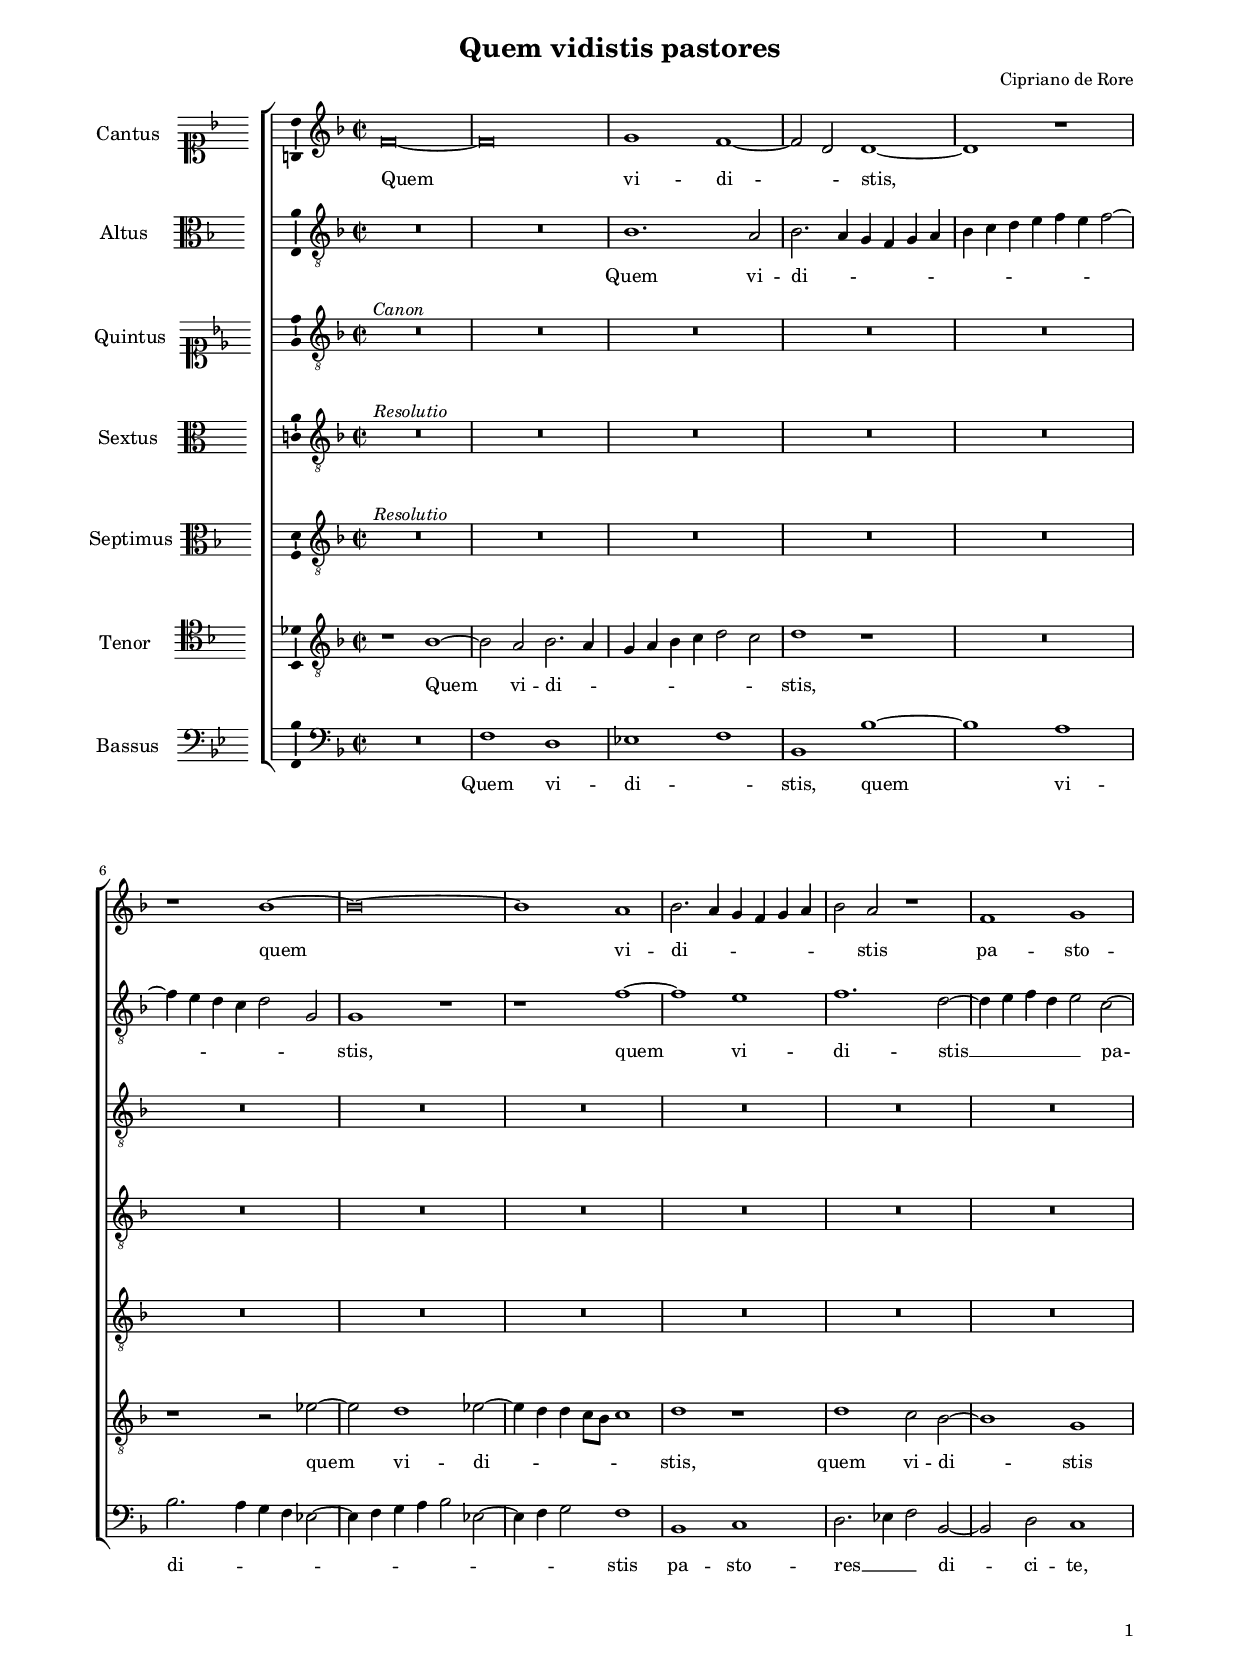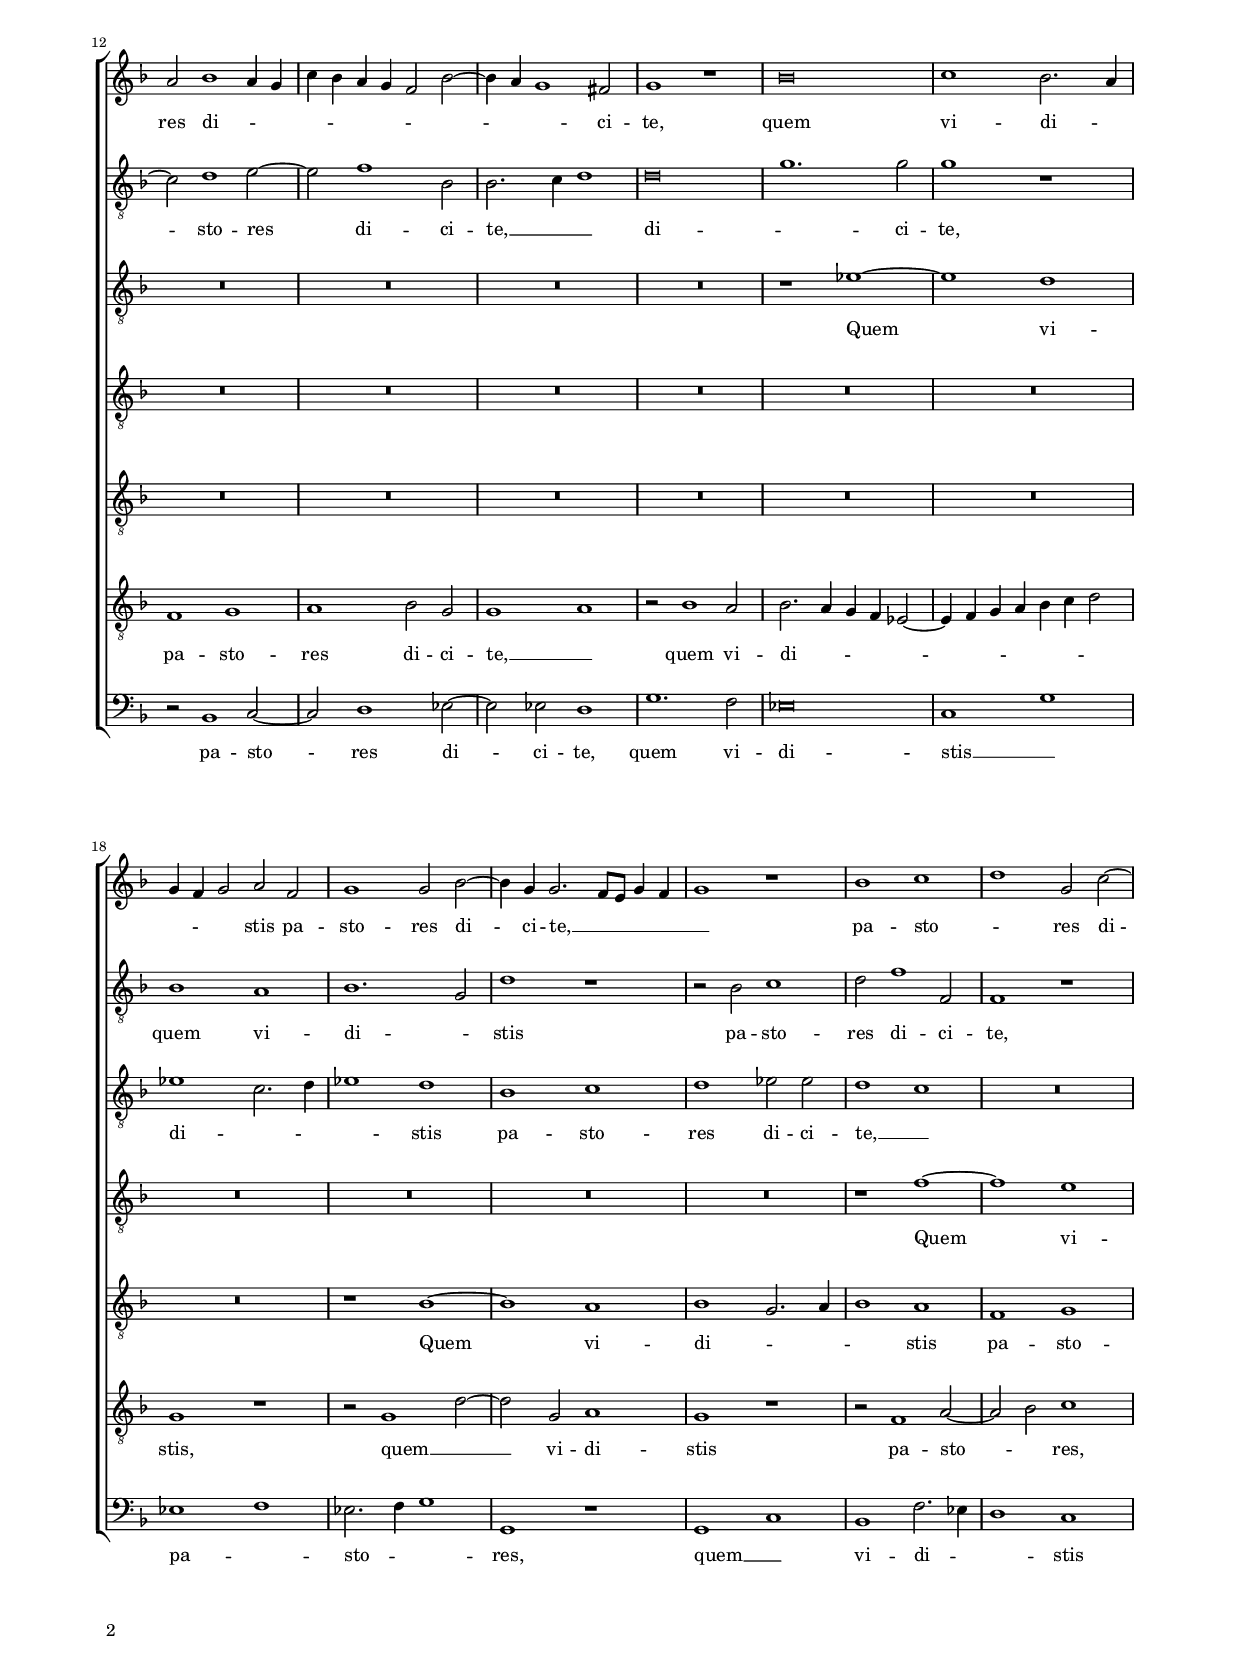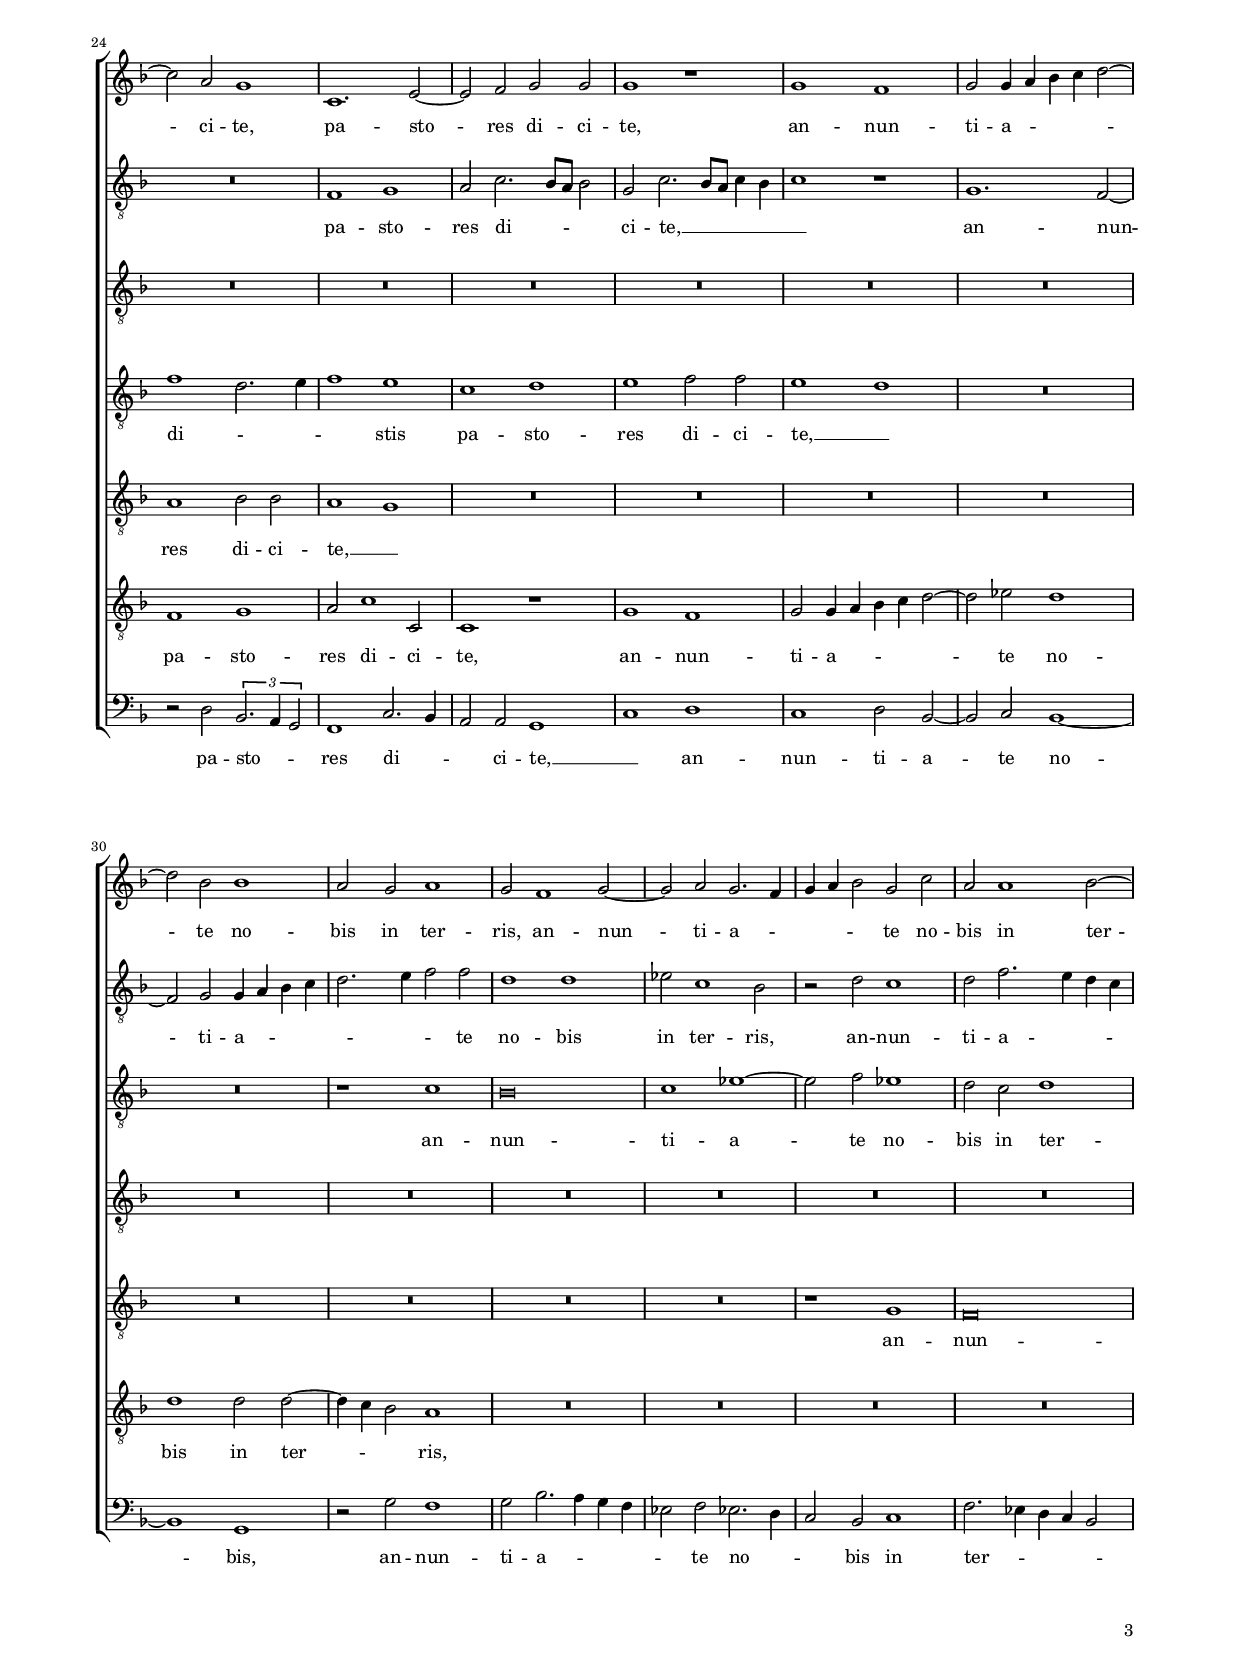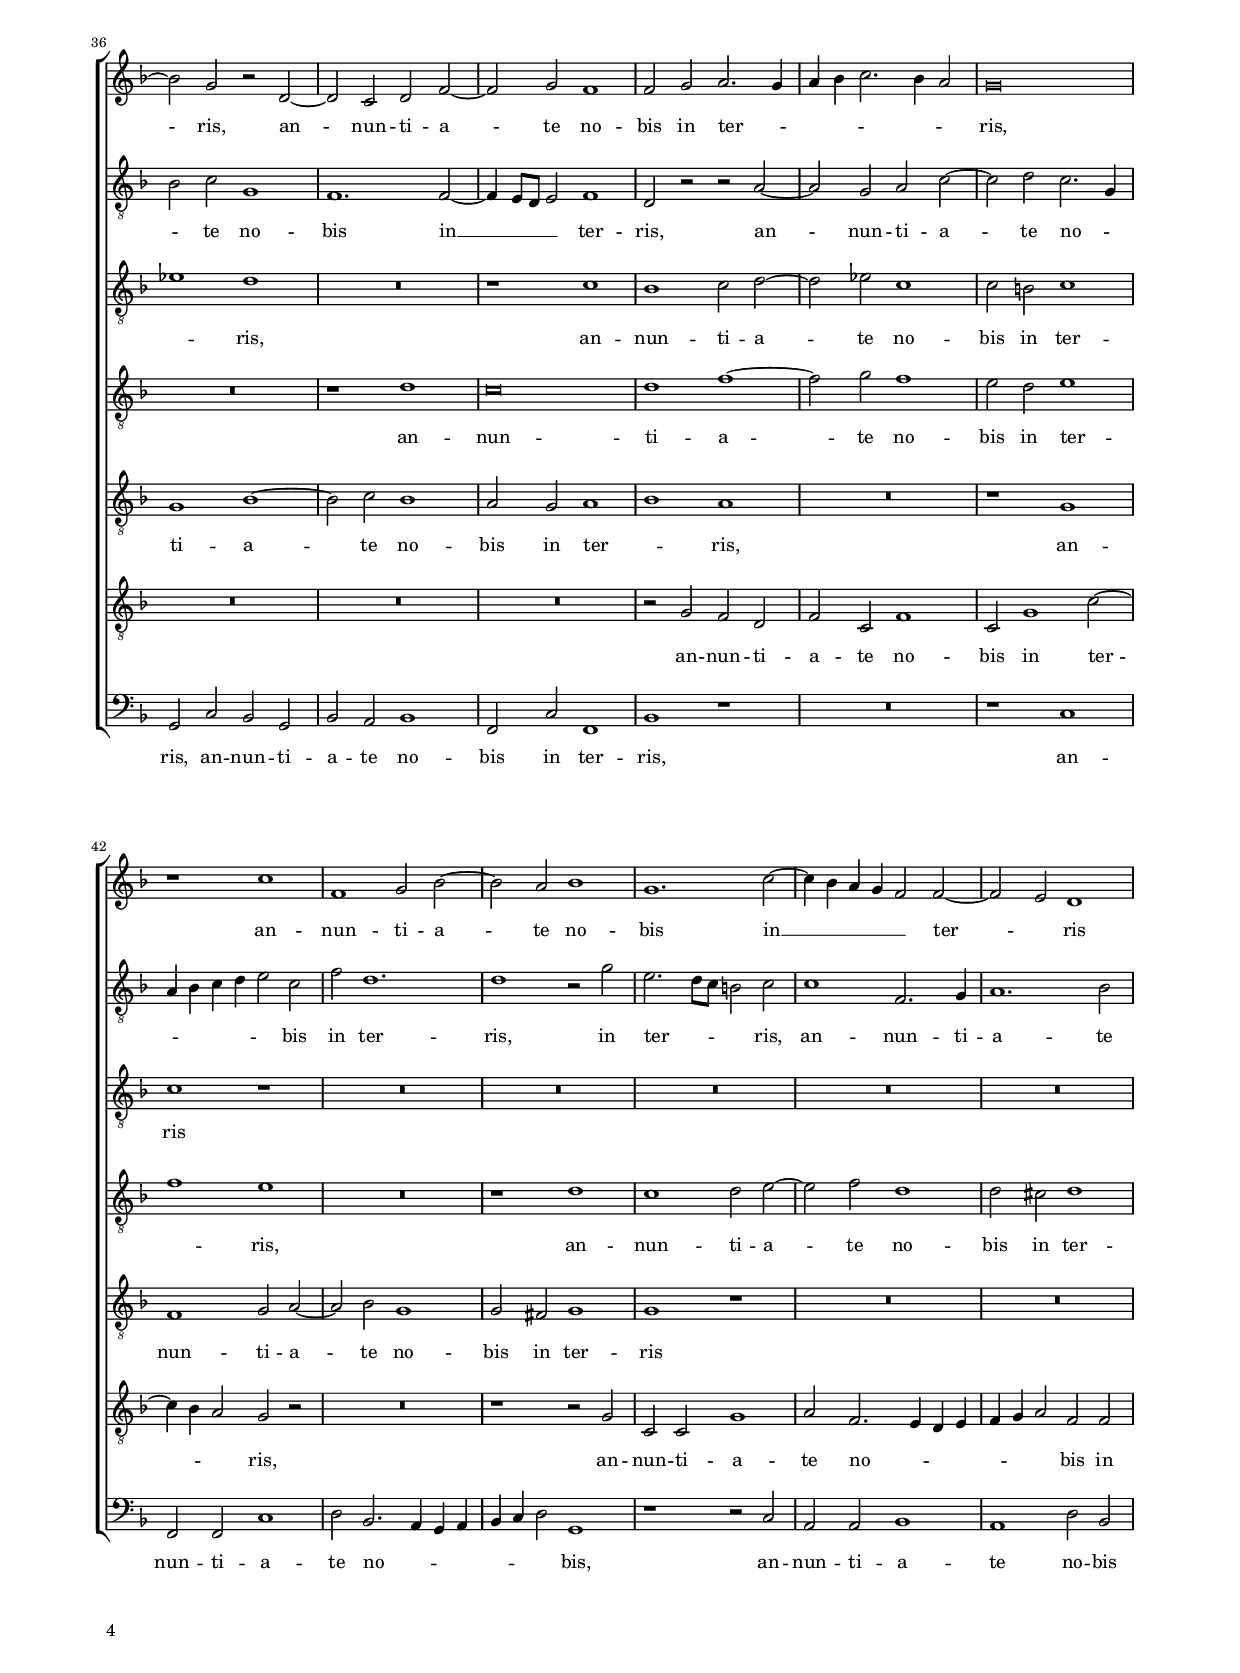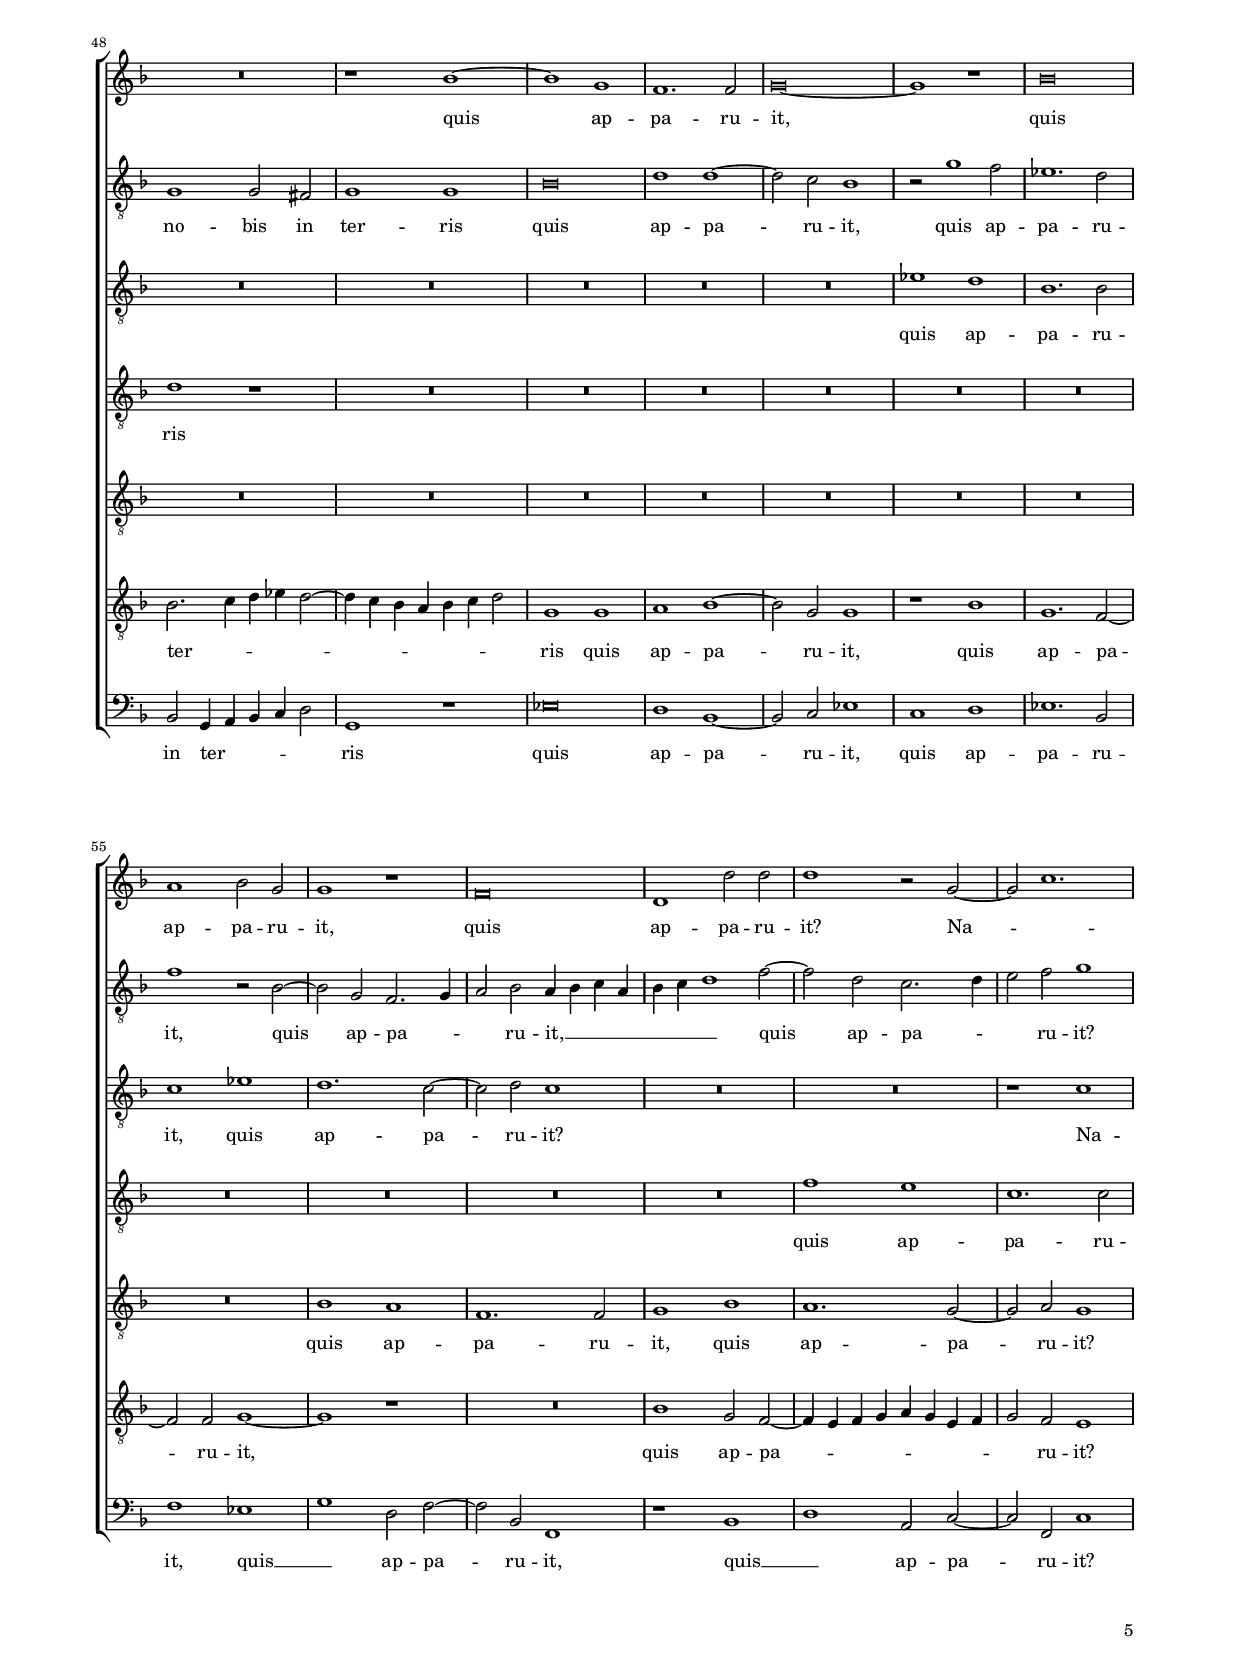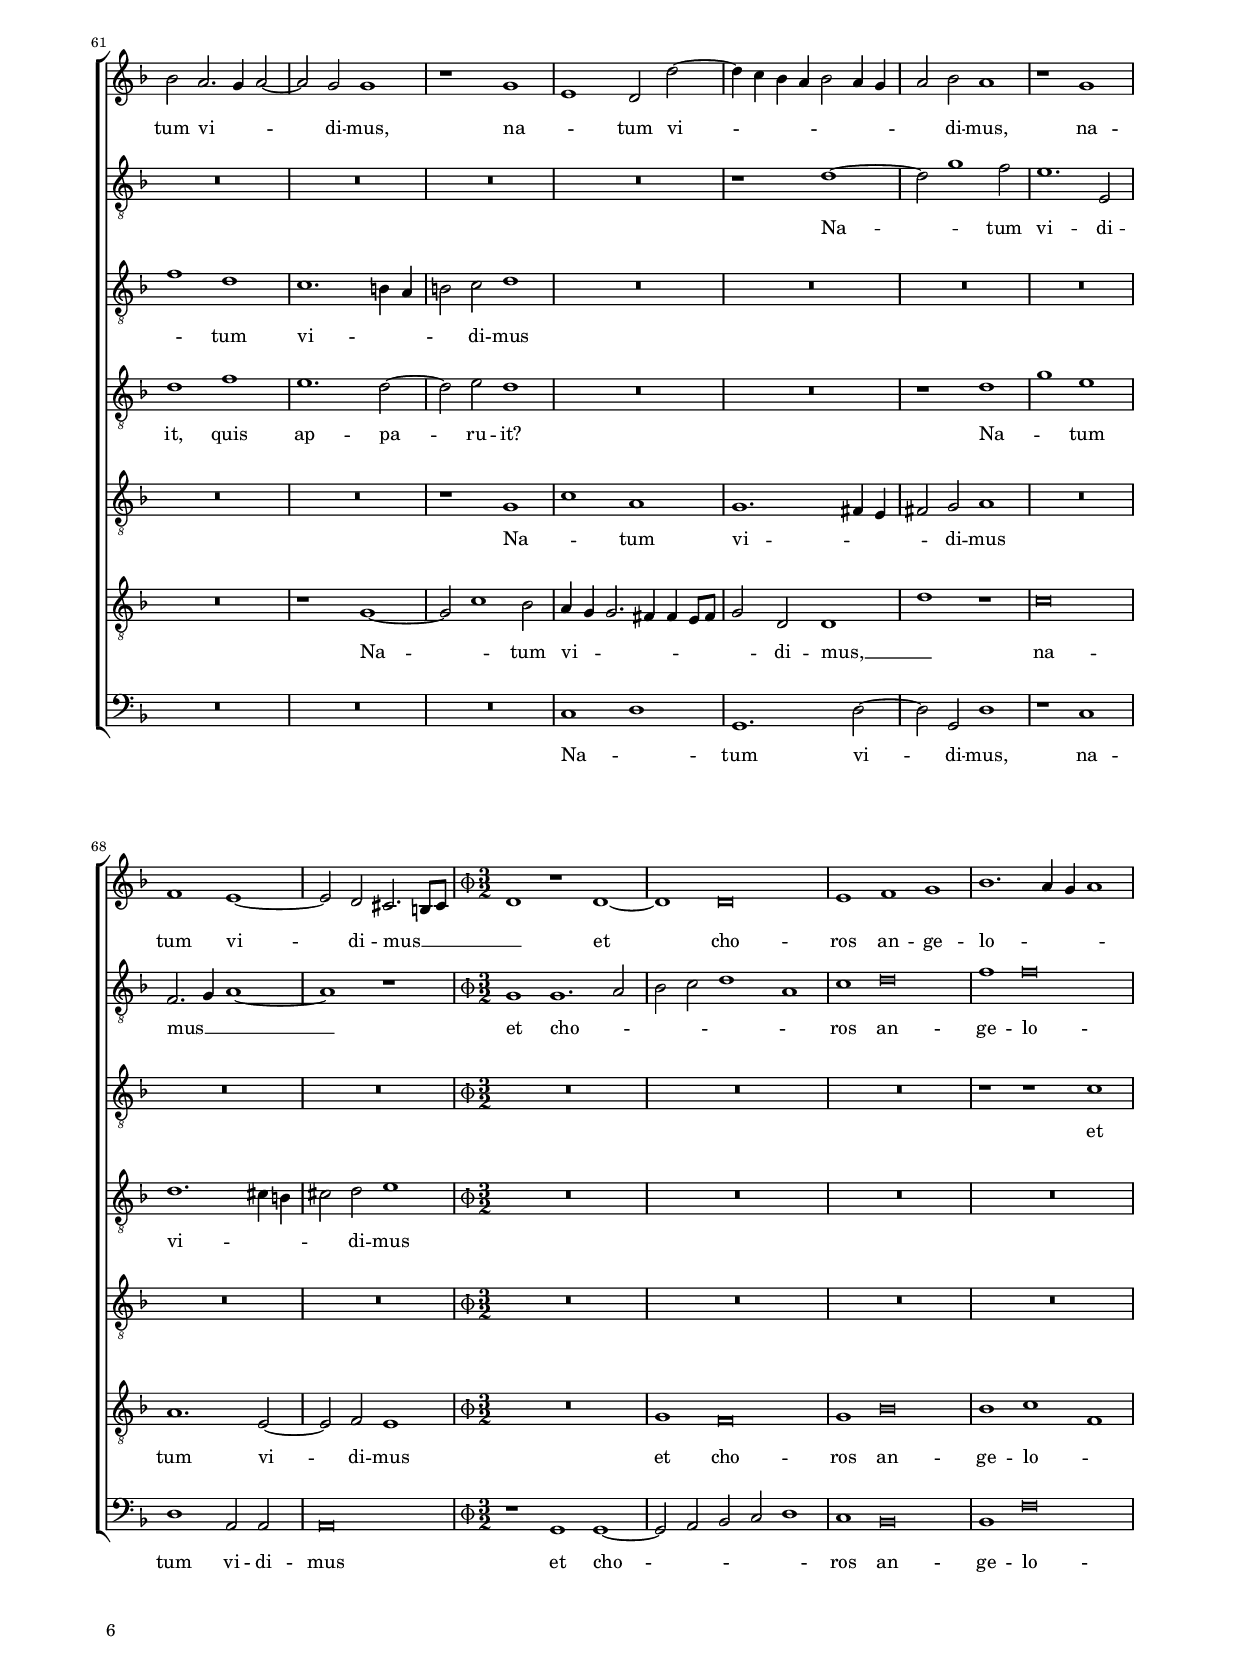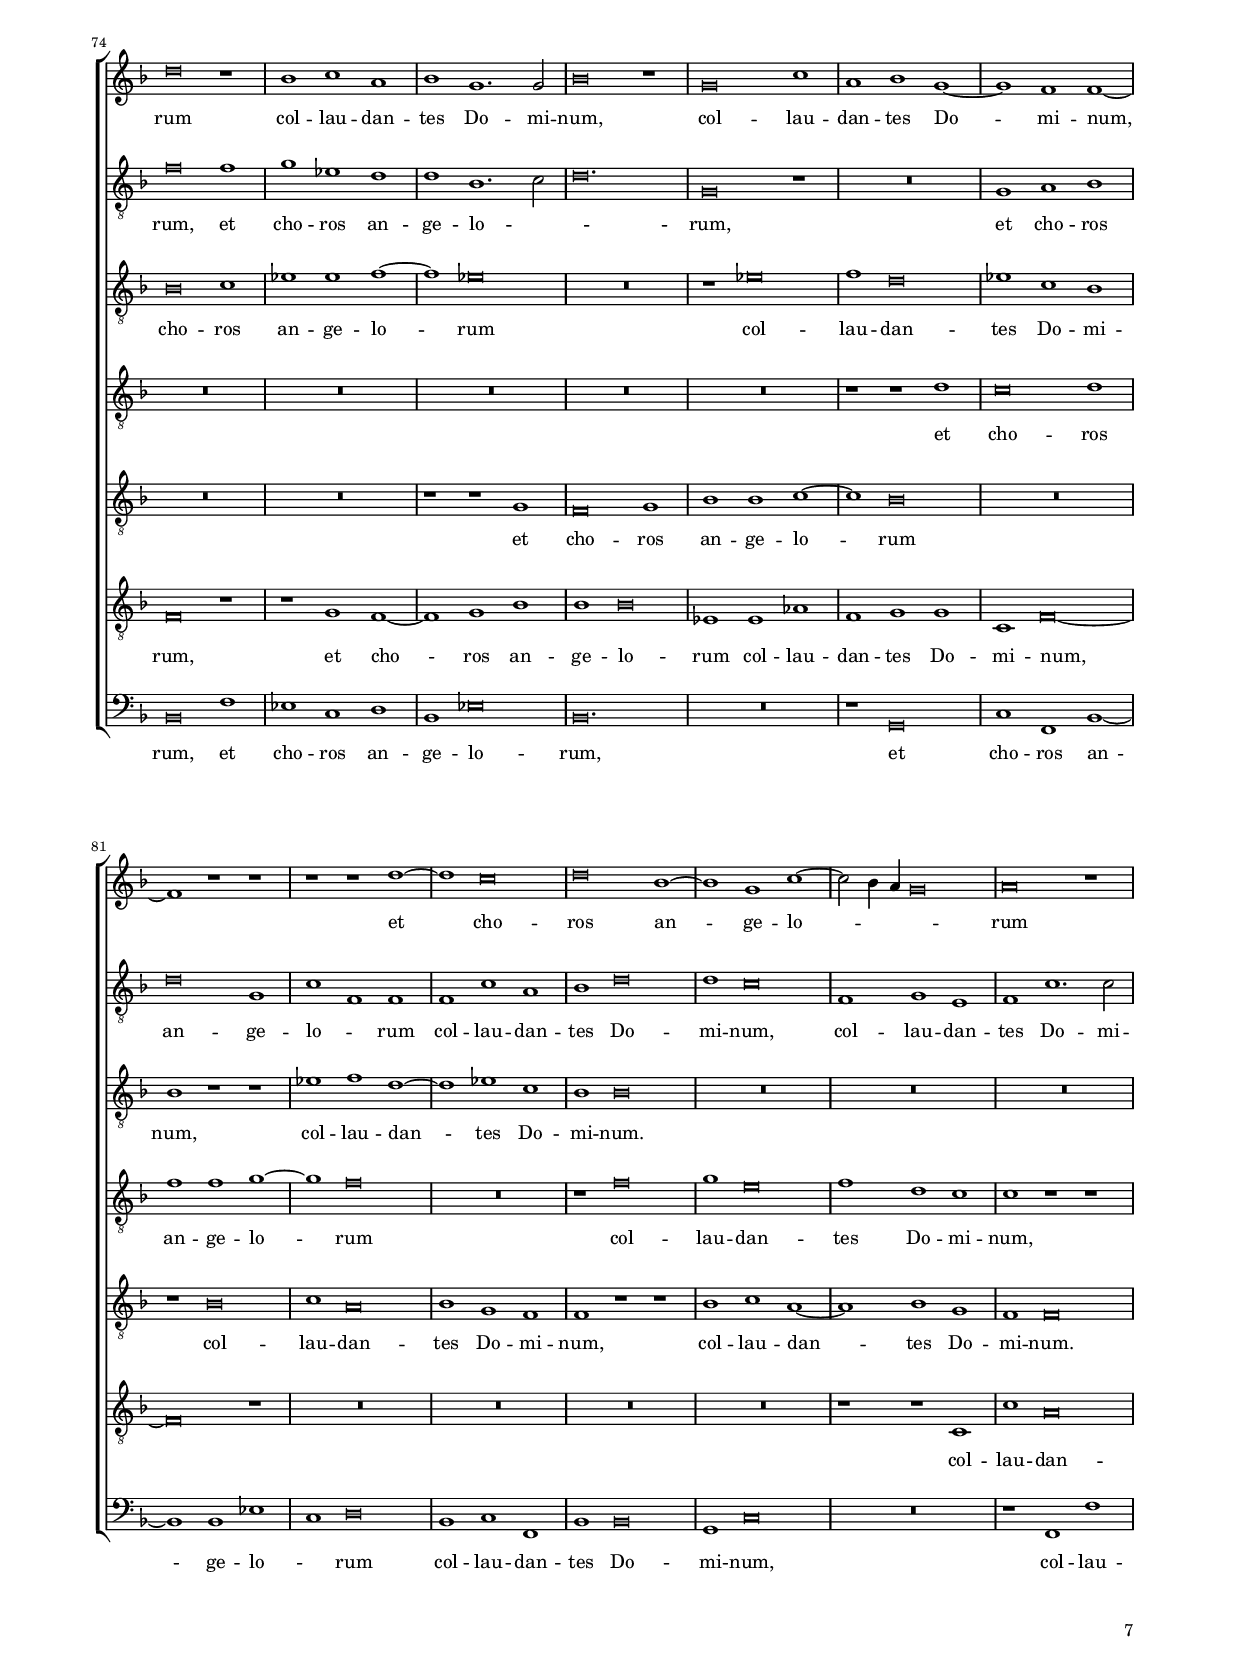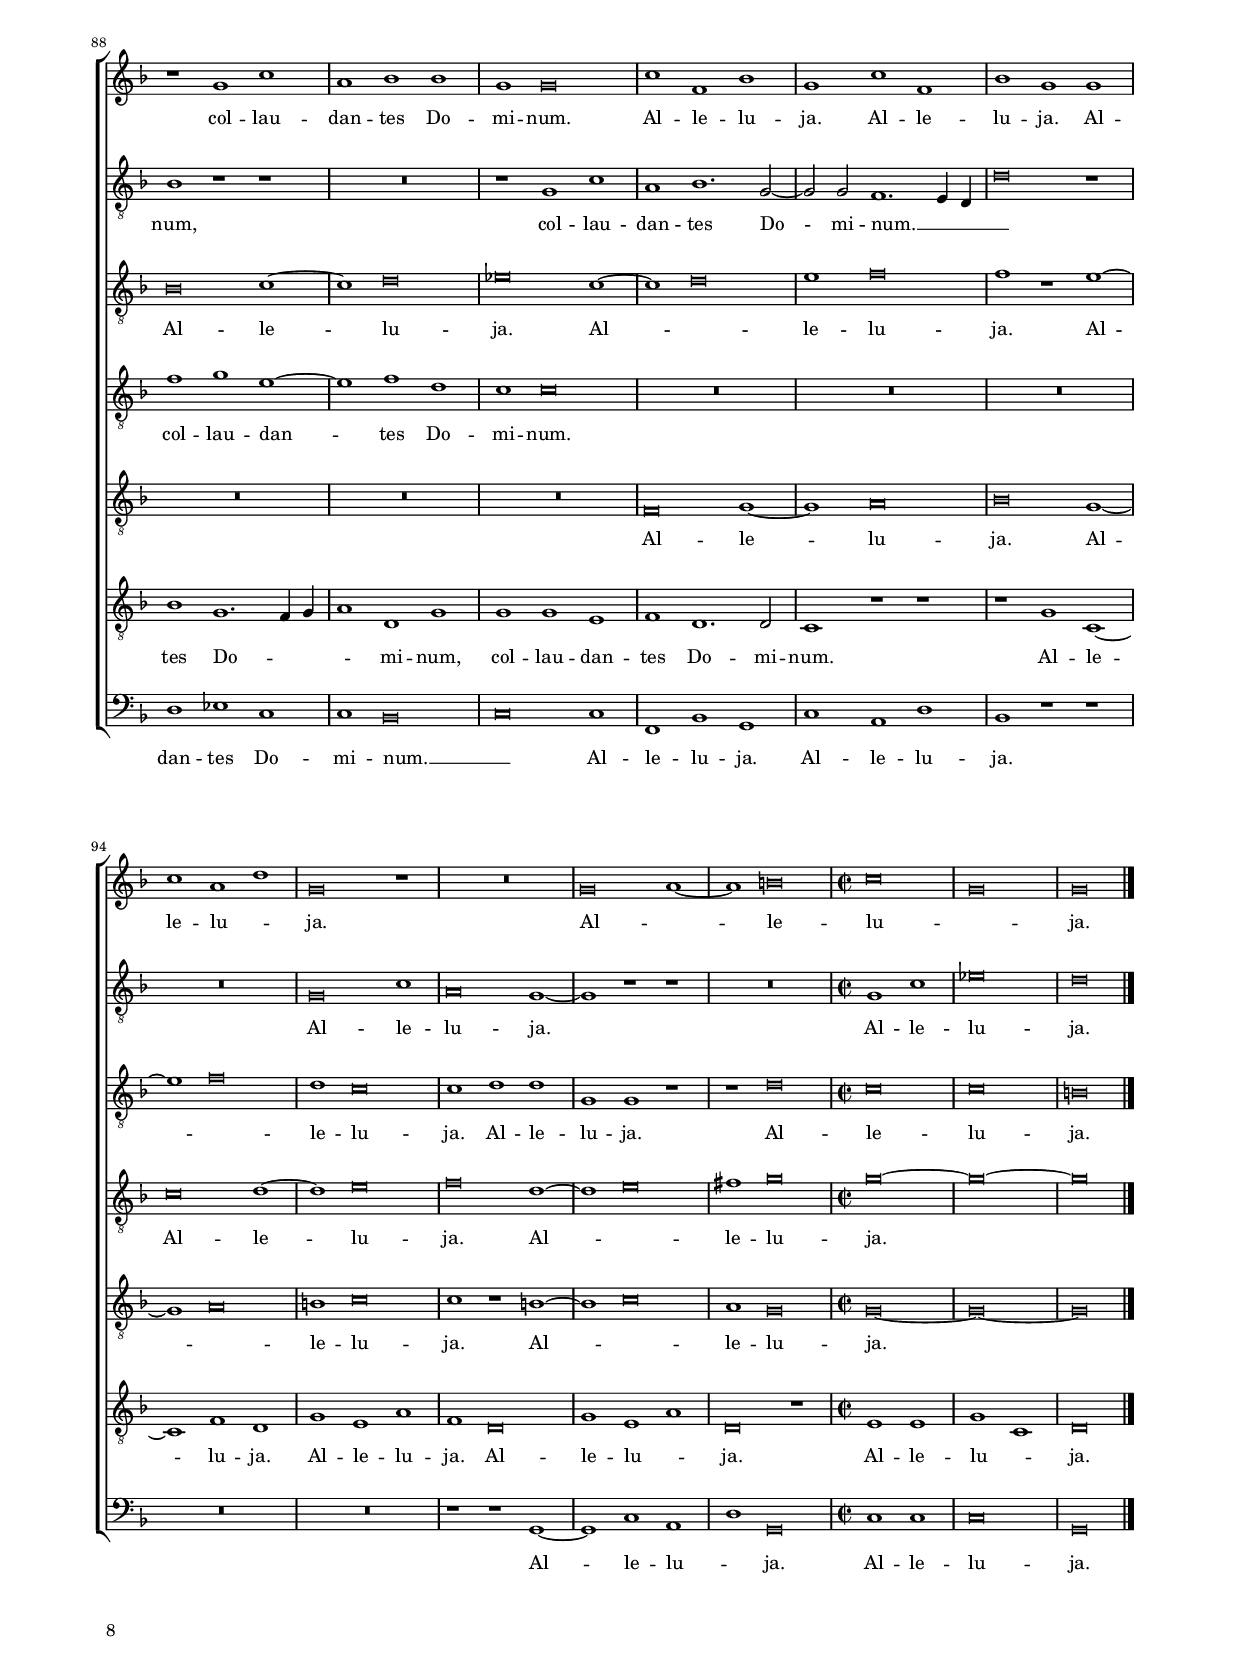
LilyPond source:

\header
{
	title="Quem vidistis pastores"
	composer="Cipriano de Rore"
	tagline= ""
}

\version "2.24.3"
\language deutsch
#(set-global-staff-size 15)
% #(set-default-paper-size "letter")
#(ly:set-option 'point-and-click #f)

  

\paper
	{
	top-margin = 1.5 \cm
	bottom-margin = 1 \cm
	left-margin = 1.8 \cm
	right-margin = 1.8 \cm
	ragged-bottom = ##f
	ragged-last-bottom = ##t
	print-page-number = ##f
	system-system-spacing = #'((basic-distance . 17) (minimum-distance . 14) (padding . 6) (strechability . 250))
	oddFooterMarkup=\markup   \fill-line { "" \fromproperty #'page:page-number-string }
	evenFooterMarkup=\markup  \fill-line { \fromproperty #'page:page-number-string "" }
	last-bottom-spacing = #'((basic-distance . 12) (minimum-distance . 7) (padding . 4))
%	systems-per-page = 3
%	min-systems-per-page = 3
	}

PhiThreeTwo = {
	\once \override Staff.TimeSignature.stencil = #ly:text-interface::print
	\once \override Staff.TimeSignature.text =
	\markup { \override #'(baseline-skip . 2) \number {\musicglyph "timesig.mensural34" \vcenter \column {"3" "2"} } }
	\time 3/1
   }

global = {
	\key f \major
	\time 2/2 \set Score.measureLength = #(ly:make-moment 2/1)
	\set Score.tempoHideNote = ##t
	\tempo 2 = 90
	\skip 1*2*69
	\PhiThreeTwo
	\tempo 1 = 90
	\skip 1*3*29
	\time 2/2 \set Score.measureLength = #(ly:make-moment 2/1)
	\tempo 2 = 90
	\skip 1*2*3 \bar "|."
	}

ficta = { \once \set suggestAccidentals = ##t }
	
forget = #(define-music-function (music) (ly:music?) #{
	\accidentalStyle forget
	$music
	\accidentalStyle default
	#})


incipitcantus = \markup { \score {
	{
	\set Staff.instrumentName = \markup { \fontsize #1 "Cantus" }
	\key f \major
	\clef soprano
	s4 \bar ""
	}
	\layout  {
	raggedright = ##t
	indent = 1.6 \cm
	line-width = 2.8 \cm
	\context { \Staff \remove Time_signature_engraver }
	\override Staff.Clef.Y-extent = #'(0 . 0)
	}} \hspace #1 }


incipitaltus = \markup { \score {
	{
	\set Staff.instrumentName = \markup { \fontsize #1 "Altus" }
	\key f \major
	\clef alto
	s4 \bar ""
	}
	\layout  {
	raggedright = ##t
	indent = 1.6 \cm
	line-width = 2.8 \cm
	\context { \Staff \remove Time_signature_engraver }
	\override Staff.Clef.Y-extent = #'(0 . 0)
	}} \hspace #1 }


incipitquintus = \markup { \score {
	{
	\set Staff.instrumentName = \markup { \fontsize #1 "Quintus" }
	\key b \major
	\clef soprano
	s4 \bar ""
	}
	\layout  {
	raggedright = ##t
	indent = 1.6 \cm
	line-width = 2.8 \cm
	\context { \Staff \remove Time_signature_engraver }
	\override Staff.Clef.Y-extent = #'(0 . 0)
	}} \hspace #1 }

	  
incipitsextus = \markup { \score {
	{
	\set Staff.instrumentName = \markup { \fontsize #1 "Sextus" }
	\key c \major
	\clef alto
	s4 \bar ""
	}
	\layout  {
	raggedright = ##t
	indent = 1.6 \cm
	line-width = 2.8 \cm
	\context { \Staff \remove Time_signature_engraver }
	\override Staff.Clef.Y-extent = #'(0 . 0)
	}} \hspace #1 }



incipitseptimus = \markup { \score {
	{
	\set Staff.instrumentName = \markup { \fontsize #1 "Septimus" }
	\key f \major
	\clef alto
	s4 \bar ""
	}
	\layout  {
	raggedright = ##t
	indent = 1.6 \cm
	line-width = 2.8 \cm
	\context { \Staff \remove Time_signature_engraver }
	\override Staff.Clef.Y-extent = #'(0 . 0)
	}} \hspace #1 }


incipittenor = \markup { \score {
	{
	\set Staff.instrumentName = \markup { \fontsize #1 "Tenor" }
	\key f \major
	\clef tenor
	s4 \bar ""
	}
	\layout  {
	raggedright = ##t
	indent = 1.6 \cm
	line-width = 2.8 \cm
	\context { \Staff \remove Time_signature_engraver }
	\override Staff.Clef.Y-extent = #'(0 . 0)
	}} \hspace #1 }

	  
incipitbassus = \markup { \score {
	{
	\set Staff.instrumentName = \markup { \fontsize #1 "Bassus" }
	\key b \major
	\clef bass
	s4 \bar ""
	}
	\layout  {
	raggedright = ##t
	indent = 1.6 \cm
	line-width = 2.8 \cm
	\context { \Staff \remove Time_signature_engraver }
	\override Staff.Clef.Y-extent = #'(0 . 0)
	}} \hspace #1 }


cantus =  \relative c''
	{
	f,\breve~
	f\breve
	g1 f~
	f2 d d1~
%5
	d1 r |
	r1 b'~
	b\breve~
	b1 a
	b2. a4 g f g a
%10
	b2 a r1 |
	f1 g
	a2 b1 a4 g
	c4 b a g f2 b~
	b4 a g1 fis2
%15
	g1 r |
	b\breve
	c1 b2. a4
	g4 f g2 a f
	g1 g2 b~
%20
	b4 g g2. f8 e g4 f4 |
	g1 r
	b1 c
	d1 g,2 c~
	c2 a g1
%25
	c,1. e2~ |
	e2 f2 g g
	g1 r
	g1 f
	g2 g4 a b c d2~
%30
	d2 b b1 |
	a2 g a1
	g2 f1 g2~
	g2 a g2. f4
	g4 a b2 g2 c
%35
	a2 a1 b2~ |
	b2 g r d~
	d2 c d f~
	f2 g f1
	f2 g a2. g4
%40
	a4 b c2. b4 a2 |
	g\breve
	r1 c
	f,1 g2 b~
	b2 a b1
%45
	g1. c2~ |
	c4 b a g f2 f~
	f2 e d1
	R\breve
	r1 b'~
%50
	b1 g |
	f1. f2
	g\breve~
	g1 r
	b\breve
%55
	a1 b2 g |
	g1 r
	f\breve
	d1 d'2 d
	d1 r2 g,~
%60
	g2 c1. |
	b2 a2. g4 a2~
	a2 g g1
	r1 g
	e1 d2 d'~
%65
	d4 c b a b2 a4 g |
	a2 b a1
	r1 g
	f1 e~
	e2 d cis2. h8 cis
%70
% Triple time
	d1 r d~
	d1 d\breve
	e1 f g
	b1. a4 g a1
	d\breve r1
%75
	b1 c a |
	b1 g1. g2
	b\breve r1
	g\breve c1
	a1 b g~
%80
	g1 f f~ |
	f1 r r
	r1 r d'~
	d1 c\breve
	d\breve b1~
%85
	b1 g c~ |
	c2 b4 a g\breve
	a\breve r1
	r1 g c
	a1 b b
%90
	g1 g\breve |
	c1 f, b
	g1 c f,
	b1 g g
	c1 a d
%95
	g,\breve r1 |
	R\breve.
	g\breve a1~
	a1 h\breve
% End of triple time
	c\breve
%100
	g\breve |
	g\breve |
	}


altus = \relative c'
	{
	R\breve
	R\breve
	b1. a2
	b2. a4 g4 f g a
%5
	b4 c d e f e f2~ |
	f4 e d c d2 g,
	g1 r
	r1 f'~
	f1 e
%10
	f1. d2~ |
	d4 e f d e2 c~
	c2 d1 e2~
	e2 f1 b,2
	b2. c4 d1
%15
	d\breve |
	g1. g2
	g1 r
	b,1 a
	b1. g2
%20
	d'1 r |
	r2 b c1
	d2 f1 f,2
	f1 r
	R\breve
%25
	f1 g |
	a2 c2. b8 a b2
	g2 c2. b8 a c4 b
	c1 r
	g1. f2~
%30
	f2 g g4 a b c |
	d2. e4 f2 f
	d1 d
	es2 c1 b2
	r2 d c1
%35
	d2 f2. e4 d c |
	b2 c g1
	f1. f2~
	f4 e8 d e2 f1
	d2 r r a'~
%40
	a2 g a c~ |
	c2 d c2. g4
	a4 b c d e2 c
	f2 d1.
	d1 r2 g
%45
	e2. d8 c h2 c |
	c1 f,2. g4
	a1. b2
	g1 g2 fis
	g1 g
%50
	b\breve |
	d1 d~
	d2 c b1
	r2 g'1 f2
	es1. d2
%55
	f1 r2 b,~ |
	b2 g f2. g4
	a2 b a4 b c a
	b4 c d1 f2~
	f2 d c2. d4
%60
	e2 f g1 |
	R\breve
	R\breve
	R\breve
	R\breve
%65
	r1 d~ |
	d2 g1 f2
	e1. e,2
	f2. g4 a1~
	a1 r
%70
% Triple time
	g1 g1. a2 |
	b2 c d1 a
	c1 d\breve
	f1 f\breve
	f\breve f1
%75
	g1 es d |
	d1 b1. c2
	d\breve.
	g,\breve r1
	R\breve.
%80
	g1 a b |
	d\breve g,1
	c1 f, f
	f1 c' a
	b1 d\breve
%85
	d1 c\breve |
	f,1 g e
	f1 c'1. c2
	b1 r r
	R\breve.
%90
	r1 g c |
	a1 b1. g2~
	g2 g f1. e4 d
	d'\breve r1
	R\breve.
%95
	g,\breve c1 |
	a\breve g1~
	g1 r r
	R\breve.
% End of triple time
	g1 c
%100
	es\breve |
	d\breve |
	}


quintus =  \relative c'
	{
	R\breve^\markup { \hspace #-5 \italic "Canon" }
	R\breve
	R\breve
	R\breve
%5
	R\breve |
	R\breve
	R\breve
	R\breve
	R\breve
%10
	R\breve |
	R\breve
	R\breve
	R\breve
	R\breve
%15
	R\breve |
	r1 es~
	es1 d
	es1 c2. d4
	es1 d
%20
	b1 c |
	d1 es2 es
	d1 c
	R\breve
	R\breve
%25
	R\breve |
	R\breve
	R\breve
	R\breve
	R\breve
%30
	R\breve |
	r1 c
	b\breve
	c1 es~
	es2 f es!1
%35
	d2 c d1 |
	es1 d
	R\breve
	r1 c
	b1 c2 d~
%40
	d2 es c1 |
	c2 h c1
	c1 r
	R\breve
	R\breve
%45
	R\breve |
	R\breve
	R\breve
	R\breve
	R\breve
%50
	R\breve |
	R\breve
	R\breve
	es1 d
	b1. b2
%55
	c1 es |
	d1. c2~
	c2 d c1
	R\breve
	R\breve
%60
	r1 c |
	f1 d
	c1. h4 a
	h2 c d1
	R\breve
%65
	R\breve |
	R\breve
	R\breve
	R\breve
	R\breve
%70
% Triple time
	R\breve.
	R\breve.
	R\breve.
	r1 r c
	b\breve c1
%75
	es1 es f1~ |
	f1 es\breve
	R\breve.
	r1 es\breve
	f1 d\breve
%80
	es1 c b |
	b1 r r
	es1 f d~
	d1 es c
	b1 b\breve
%85
	R\breve. |
	R\breve.
	R\breve.
	b\breve c1~
	c1 d\breve
%90
	es\breve c1~ |
	c1 d\breve
	e1 f\breve
	f1 r e~
	e1 f\breve
%95
	d1 c\breve |
	c1 d d
	g,1 g r
	r1 d'\breve
% End of triple time
	c\breve
%100
	c\breve |
	h\breve |
	}


sextus =  \relative c'
	{
	R\breve^\markup { \hspace #-2 \italic "Resolutio" }
	R\breve
	R\breve
	R\breve
%5
	R\breve |
	R\breve
	R\breve
	R\breve
	R\breve
%10
	R\breve |
	R\breve
	R\breve
	R\breve
	R\breve
%15
	R\breve |
	R\breve
	R\breve
	R\breve
	R\breve
%20
	R\breve |
	R\breve
	r1 f~
	f1 e
	f1 d2. e4
%25
	f1 e |
	c1 d
	e1 f2 f
	e1 d
	R\breve
%30
	R\breve |
	R\breve
	R\breve
	R\breve
	R\breve
%35
	R\breve |
	R\breve
	r1 d
	c\breve
	d1 f~
%40
	f2 g f1 |
	e2 d e1
	f1 e
	R\breve
	r1 d
%45
	c1 d2 e~ |
	e2 f d1
	d2 cis d1
	d1 r
	R\breve
%50
	R\breve |
	R\breve
	R\breve
	R\breve
	R\breve
%55
	R\breve |
	R\breve
	R\breve
	R\breve
	f1 e
%60
	c1. c2 |
	d1 f
	e1. d2~
	d2 e d1
	R\breve
%65
	R\breve |
	r1 d
	g1 e
	d1. cis4 h
	cis2 d e1
%70
% Triple time
	R\breve. |
	R\breve.
	R\breve.
	R\breve.
	R\breve.
%75
	R\breve. |
	R\breve.
	R\breve.
	R\breve.
	r1 r d
%80
	c\breve d1 |
	f1 f g~
	g1 f\breve
	R\breve.
	r1 f\breve
%85
	g1 e\breve |
	f1 d c
	c1 r r
	f1 g e~
	e1 f d
%90
	c1 c\breve |
	R\breve.
	R\breve.
	R\breve.
	c\breve d1~
%95
	d1 e\breve |
	f\breve d1~
	d1 e\breve
	fis1 g\breve
% End of triple time
	g\breve~
	g\breve~
%100
	g\breve |
	}


septimus =  \relative c'
	{
	R\breve^\markup { \hspace #-2 \italic "Resolutio" }
	R\breve
	R\breve
	R\breve
%5
	R\breve |
	R\breve
	R\breve
	R\breve
	R\breve
%10
	R\breve |
	R\breve
	R\breve
	R\breve
	R\breve
%15
	R\breve |
	R\breve
	R\breve
	R\breve
	r1 b~
%20
	b1 a |
	b1 g2. a4
	b1 a
	f1 g
	a1 b2 b
%25
	a1 g |
	R\breve
	R\breve
	R\breve
	R\breve
%30
	R\breve |
	R\breve
	R\breve
	R\breve
	r1 g
%35
	f\breve |
	g1 b~
	b2 c b1
	a2 g a1
	b1 a
%40
	R\breve |
	r1 g
	f1 g2 a~
	a2 b g1
	g2 fis g1
%45
	g1 r |
	R\breve
	R\breve
	R\breve
	R\breve
%50
	R\breve |
	R\breve
	R\breve
	R\breve
	R\breve
%55
	R\breve |
	b1 a
	f1. f2
	g1 b
	a1. g2~
%60
	g2 a g1 |
	R\breve
	R\breve
	r1 g
	c1 a
%65
	g1. fis4 e |
	fis2 g a1
	R\breve |
	R\breve
	R\breve
%70
% Triple time
	R\breve. |
	R\breve.
	R\breve.
	R\breve.
	R\breve.
%75
	R\breve. |
	r1 r g
	f\breve g1
	b1 b c~
	c1 b\breve
%80
	R\breve. |
	r1 b\breve
	c1 a\breve
	b1 g f
	f1 r r
%85
	b1 c a~ |
	a1 b g
	f1 f\breve
	R\breve.
	R\breve.
%90
	R\breve. |
	f\breve g1~
	g1 a\breve
	b\breve g1~
	g1 a\breve
%95
	h1 c\breve |
	c1 r h~
	h1 c\breve
	a1 g\breve
% End of triple time
	g\breve~
%100
	g\breve~ |
	g\breve |
	}


tenor  =  \relative c'
	{
	r1 b~
	b2 a b2. a4
	g4 a b c d2 c
	d1 r
%5
	R\breve |
	r1 r2 es~
	es2 d1 es!2~
	es4 d d c8 b c1
	d1 r
%10
	d1 c2 b~ |
	b1 g
	f1 g
	a1 b2 g
	g1 a
%15
	r2 b1 a2 |
	b2. a4 g f es2~
	es4 f g a b c d2
	g,1 r
	r2 g1 d'2~
%20
	d2 g, a1 |
	g1 r
	r2 f1 a2~
	a2 b c1
	f,1 g
%25
	a2 c1 c,2 |
	c1 r
	g'1 f
	g2 g4 a b c d2~
	d2 es d1
%30
	d1 d2 d~ |
	d4 c b2 a1
	R\breve
	R\breve
	R\breve
%35
	R\breve |
	R\breve
	R\breve
	R\breve
	r2 g f d
%40
	f2 c f1 |
	c2 g'1 c2~
	c4 b a2 g r
	R\breve
	r1 r2 g
%45
	c,2 c g'1 |
	a2 f2. e4 d e
	f4 g a2 f f
	b2. c4 d es d2~
	d4 c b a b c d2
%50
	g,1 g |
	a1 b~
	b2 g g1
	r1 b
	g1. f2~
%55
	f2 f g1~ |
	g1 r
	R\breve
	b1 g2 f~
	f4 e f g a g e f
%60
	g2 f e1 |
	R\breve
	r1 g~
	g2 c1 b2
	a4 g g2. fis4 fis4 e8 fis
%65
	g2 d d1 |
	d'1 r
	c\breve
	a1. e2~
	e2 f e1
%70
% Triple time
	R\breve.
	g1 f\breve
	g1 b\breve
	b1 c f,
	f\breve r1
%75
	r1 g f~ |
	f1 g b
	b1 b\breve
	es,1 es as
	f1 g g
%80
	c,1 f\breve~ |
	f\breve r1
	R\breve.
	R\breve.
	R\breve.
%85
	R\breve. |
	r1 r c
	c'1 a\breve
	b1 g1. f4 g
	a1 d, g
%90
	g1 g e |
	f1 d1. d2
	c1 r r
	r1 g' c,~
	c1 f d
%95
	g1 e a |
	f1 d\breve
	g1 e a
	d,\breve r1
% End of triple time
	e1 e
%100
	g1 c, |
	d\breve |
	}


bassus  =  \relative c
	{
	R\breve
	f1 d
	es1 f
	b,1 b'~
%5
	b1 a |
	b2. a4 g f es2~
	es4 f g a b2 es,~
	es4 f g2 f1
	b,1 c
%10
	d2. es4 f2 b,~ |
	b2 d c1
	r2 b1 c2~
	c2 d1 es2~
	es2 es d1
%15
	g1. f2 |
	es\breve
	c1 g'
	es1 f
	es2. f4 g1
%20
	g,1 r |
	g1 c
	b1 f'2. es4
	d1 c
	r2 d \tuplet 3/2 { b2. a4 g2 }
%25
	f1 c'2. b4 |
	a2 a g1
	c1 d
	c1 d2 b~
	b2 c b1~
%30
	b1 g |
	r2 g' f1
	g2 b2. a4 g f
	es2 f es!2. d4
	c2 b c1
%35
	f2. es4 d c b2 |
	g2 c b g
	b2 a b1
	f2 c' f,1
	b1 r
%40
	R\breve |
	r1 c
	f,2 f c'1
	d2 b2. a4 g a
	b4 c d2 g,1
%45
	r1 r2 c |
	a2 a b1
	a1 d2 b
	b2 g4 a b c d2
	g,1 r
%50
	es'\breve |
	d1 b~
	b2 c es1
	c1 d
	es1. b2
%55
	f'1 es |
	g1 d2 f~
	f2 b, f1
	r1 b
	d1 a2 c~
%60
	c2 f, c'1 |
	R\breve
	R\breve
	R\breve
	c1 d
%65
	g,1. d'2~ |
	d2 g, d'1
	r1 c
	d1 a2 a
	a\breve
%70
% Triple time
	r1 g g~
	g2 a b c d1
	c1 b\breve
	b1 f'\breve
	b,\breve f'1
%75
	es1 c d |
	b1 es\breve
	b\breve.
	R\breve.
	r1 g\breve
%80
	c1 f, b~ |
	b1 b es
	c1 d\breve
	b1 c f,
	b1 b\breve
%85
	g1 c\breve |
	R\breve.
	r1 f, f'
	d1 es c
	c1 b\breve
%90
	c\breve c1 |
	f,1 b g
	c1 a d
	b1 r r
	R\breve.
%95
	R\breve. |
	r1 r g~
	g1 c a
	d1 g,\breve
% End of triple time
	c1 c
%100
	c\breve |
	g\breve |
	
	}


lyricscantus = \lyricmode {
	Quem vi -- di -- _ stis,
	quem vi -- di -- _ _ _ _ _ _ stis pa -- sto -- res di -- _ _ _ _ _ _ _ _ _ _ ci -- te,	
	quem vi -- di -- _ _ _ _ stis pa -- sto -- res di -- ci -- te, __ _ _ _ _ _
	pa -- sto -- _ res di -- ci -- te,
	pa -- sto -- res di -- ci -- te,
	an -- nun -- ti -- a -- _ _ _ _ te no -- bis in ter -- ris,
	an -- nun -- ti -- a -- _ _ _ _ te no -- bis in ter -- ris,
	an -- nun -- ti -- a -- te no -- bis in ter -- _ _ _ _ _ _ ris,
	an -- nun -- ti -- a -- te no -- bis in __ _ _ _ _ ter -- _ ris	
	quis ap -- pa -- ru -- it,
	quis ap -- pa -- ru -- it,
	quis ap -- pa -- ru -- it?
	Na -- _ tum vi -- _ _ di -- mus,
	na -- _ tum vi -- _ _ _ _ _ _ _ di -- mus,
	na -- tum vi -- di -- mus __ _ _ _
	et cho -- ros an -- ge -- lo -- _ _ _ rum
	col -- lau -- dan -- tes Do -- mi -- num,
	col -- lau -- dan -- tes Do -- mi -- num,
	et cho -- ros an -- ge -- lo -- _ _ _ rum
	col -- lau -- dan -- tes Do -- mi -- num.
	Al -- le -- lu -- ja.
	Al -- le -- lu -- ja.
	Al -- le -- lu -- _ ja.
	Al -- _ le -- lu -- _ ja.
	}


lyricsaltus = \lyricmode {
	Quem vi -- di -- _ _ _ _ _ _ _ _ _ _ _ _ _ _ _ _ _ stis,
	quem vi -- di -- stis __ _ _ _ _ pa -- sto -- res di -- ci -- te, __ _ _
	di -- _ ci -- te,
	quem vi -- di -- _ stis pa -- sto -- res di -- ci -- te,
	pa -- sto -- res di -- _ _ _ ci -- te, __ _ _ _ _ _
	an -- nun -- ti -- a -- _ _ _ _ _ _ te no -- bis in ter -- ris,
	an -- nun -- ti -- a -- _ _ _ _ te no -- bis in __ _ _ _ ter -- ris,
	an -- nun -- ti -- a -- te no -- _ _ _ _ _ _ bis in ter -- ris,
	in ter -- _ _ _ ris,
	an -- nun -- ti -- a -- te no -- bis in ter -- ris
	quis ap -- pa -- ru -- it,
	quis ap -- pa -- ru -- it,
	quis ap -- pa -- _ _ ru -- it, __ _ _ _ _ _ _
	quis ap -- pa -- _ _ ru -- it?
	Na -- _ tum vi -- di -- mus __ _ _
	et cho -- _ _ _ _ _ ros an -- ge -- lo -- rum,
	et cho -- ros an -- ge -- lo -- _ _ rum,
	et cho -- ros an -- ge -- lo -- _ rum
	col -- lau -- dan -- tes Do -- mi -- num,
	col -- lau -- dan -- tes Do -- mi -- num,
	col -- lau -- dan -- tes Do -- mi -- num. __ _ _ _
	Al -- le -- lu -- ja.
	Al -- le -- lu -- ja.
	}


lyricsquintus = \lyricmode {
	Quem vi -- di -- _ _ _ stis pa -- sto -- res di -- ci -- te, __ _
	an -- nun -- ti -- a -- te no -- bis in ter -- _ ris,
	an -- nun -- ti -- a -- te no -- bis in ter -- ris
	quis ap -- pa -- ru -- it,
	quis ap -- pa -- ru -- it?
	Na -- _ tum vi -- _ _ _ di -- mus
	et cho -- ros an -- ge -- lo -- rum
	col -- lau -- dan -- tes Do -- mi -- num,
	col -- lau -- dan -- tes Do -- mi -- num.
	Al -- le -- lu -- ja.
	Al -- _ le -- lu -- ja.
	Al -- _ le -- lu -- ja.
	Al -- le -- lu -- ja.
	Al -- le -- lu -- ja.
	Al -- le -- lu -- ja.
	}
		
	
lyricssextus = \lyricmode {
	Quem vi -- di -- _ _ _ stis pa -- sto -- res di -- ci -- te, __ _
	an -- nun -- ti -- a -- te no -- bis in ter -- _ ris,
	an -- nun -- ti -- a -- te no -- bis in ter -- ris
	quis ap -- pa -- ru -- it,
	quis ap -- pa -- ru -- it?
	Na -- _ tum vi -- _ _ _ di -- mus
	et cho -- ros an -- ge -- lo -- rum
	col -- lau -- dan -- tes Do -- mi -- num,
	col -- lau -- dan -- tes Do -- mi -- num.
	Al -- le -- lu -- ja.
	Al -- _ le -- lu -- ja.
	}
		
		
lyricsseptimus = \lyricmode {
	Quem vi -- di -- _ _ _ stis pa -- sto -- res di -- ci -- te, __ _
	an -- nun -- ti -- a -- te no -- bis in ter -- _ ris,
	an -- nun -- ti -- a -- te no -- bis in ter -- ris
	quis ap -- pa -- ru -- it,
	quis ap -- pa -- ru -- it?
	Na -- _ tum vi -- _ _ _ di -- mus
	et cho -- ros an -- ge -- lo -- rum
	col -- lau -- dan -- tes Do -- mi -- num,
	col -- lau -- dan -- tes Do -- mi -- num.
	Al -- le -- lu -- ja.
	Al -- _ le -- lu -- ja.
	Al -- _ le -- lu -- ja.
	}


lyricstenor = \lyricmode {
	Quem vi -- di -- _ _ _ _ _ _ _ stis,
	quem vi -- di -- _ _ _ _ _ stis,
	quem vi -- di -- stis pa -- sto -- res di -- ci -- te, __ _
	quem vi -- di -- _ _ _ _ _ _ _ _ _ _ stis,
	quem __ _ vi -- di -- stis pa -- sto -- _ res,
	pa -- sto -- res di -- ci -- te,
	an -- nun -- ti -- a -- _ _ _ _ te no -- bis in ter -- _ _ ris,	
	an -- nun -- ti -- a -- te no -- bis in ter -- _ _ ris,
	an -- nun -- ti -- a -- te no -- _ _ _ _ _ _ bis in ter -- _ _ _ _ _ _ _ _ _ _ ris
	quis ap -- pa -- ru -- it,
	quis ap -- pa -- ru -- it,
	quis ap -- pa -- _ _ _ _ _ _ _ _ ru -- it?
	Na -- _ tum vi -- _ _ _ _ _ _ _ di -- mus, __ _
	na -- tum vi -- di -- mus
	et cho -- ros an -- ge -- lo -- _ rum,
	et cho -- ros an -- ge -- lo -- rum
	col -- lau -- dan -- tes Do -- mi -- num,	
	col -- lau -- dan -- tes Do -- _ _ _ mi -- num,
	col -- lau -- dan -- tes Do -- mi -- num.
	Al -- le -- lu -- ja.
	Al -- le -- lu -- ja.
	Al -- le -- lu -- _ ja.
	Al -- le -- lu -- _ ja.
	}


lyricsbassus = \lyricmode {
	Quem vi -- di -- _ stis,
	quem vi -- di -- _ _ _ _ _ _ _ _ _ _ _ stis pa -- sto -- res __ _ _ di -- ci -- te,
	pa -- sto -- res di -- ci -- te,
	quem vi -- di -- stis __ _ pa -- _ sto -- _ _ res,
	quem __ _ vi -- di -- _ _ stis pa -- sto -- _ _ res di -- _ _ ci -- te, __ _
	an -- nun -- ti -- a -- te no -- bis,
	an -- nun -- ti -- a -- _ _ _ _ te no -- _ _ bis in ter -- _ _ _ _ ris,
	an -- nun -- ti -- a -- te no -- bis in ter -- ris,
	an -- nun -- ti -- a -- te no -- _ _ _ _ _ _ bis,
	an -- nun -- ti -- a -- te no -- bis in ter -- _ _ _ _ ris
	quis ap -- pa -- ru -- it,
	quis ap -- pa -- ru -- it,
	quis __ _ ap -- pa -- ru -- it,
	quis __ _ ap -- pa -- ru -- it?
	Na -- _ tum vi -- di -- mus,
	na -- tum vi -- di -- mus
	et cho -- _ _ _ _ ros an -- ge -- lo -- rum,
	et cho -- ros an -- ge -- lo -- rum,
	et cho -- ros an -- ge -- lo -- _ rum
	col -- lau -- dan -- tes Do -- mi -- num,
	col -- lau -- dan -- tes Do -- mi -- num. __ _
	Al -- le -- lu -- ja.
	Al -- le -- lu -- ja.
	Al -- le -- lu -- _ ja.
	Al -- le -- lu -- ja.
	}


\score
{  
	\transpose c c {
	\new ChoirStaff \with { \override StaffGrouper.staff-staff-spacing.basic-distance = #12 }
	<<

	\new Staff << \global
	\new Voice="v1" {
		\set Staff.instrumentName=\incipitcantus
		\set Staff.midiInstrument = "reed organ"
		\clef violin
		\cantus }
	\new Lyrics \lyricsto "v1" {\lyricscantus }
	>>


	\new Staff << \global
	\new Voice="v2" {
		\set Staff.instrumentName=\incipitaltus
		\set Staff.midiInstrument = "reed organ"
		\clef "G_8" % violin
		\altus}
	\new Lyrics \lyricsto "v2" {\lyricsaltus }
	>>

	\new Staff << \global
	\new Voice="v5" {
		\set Staff.instrumentName=\incipitquintus
		\set Staff.midiInstrument = "reed organ"
		\clef "G_8" % violin
		\quintus}
	\new Lyrics \lyricsto "v5" {\lyricsquintus }
	>>

		
	\new Staff << \global
	\new Voice="v6" {
		\set Staff.instrumentName=\incipitsextus
		\set Staff.midiInstrument = "reed organ"
		\clef "G_8" % violin
		\sextus}
	\new Lyrics \lyricsto "v6" {\lyricssextus }
	>>


	\new Staff << \global
	\new Voice="v7" {
		\set Staff.instrumentName=\incipitseptimus
		\set Staff.midiInstrument = "reed organ"
		\clef "G_8"
		\septimus}
	\new Lyrics \lyricsto "v7" {\lyricsseptimus }
	>>
	

	\new Staff << \global
	\new Voice="v3" {
		\set Staff.instrumentName=\incipittenor
		\set Staff.midiInstrument = "reed organ"
		\clef "G_8"
		\tenor }
	\new Lyrics \lyricsto "v3" {\lyricstenor }
	>>


	\new Staff << \global
	\new Voice="v4" {
		\set Staff.instrumentName=\incipitbassus
		\set Staff.midiInstrument = "reed organ"
		\clef bass 
		\bassus }
	\new Lyrics \lyricsto "v4" {\lyricsbassus}
	>>

	>>
	} % transpose

	\layout
	{
	indent = 2.8 \cm
	\context { \Lyrics \override VerticalAxisGroup.nonstaff-relatedstaff-spacing.padding = #2 }
%	\context { \Lyrics \override LyricText.font-size = #1 }
	\context { \Staff \override TimeSignature.break-visibility = #end-of-line-invisible }
	\context { \Staff \consists Ambitus_engraver }
	\context { \Score \override BarNumber.padding = #2 }
	\context { \Voice \override NoteHead.style = #'baroque }
	}

\midi
	{
	}

}


% EOF
